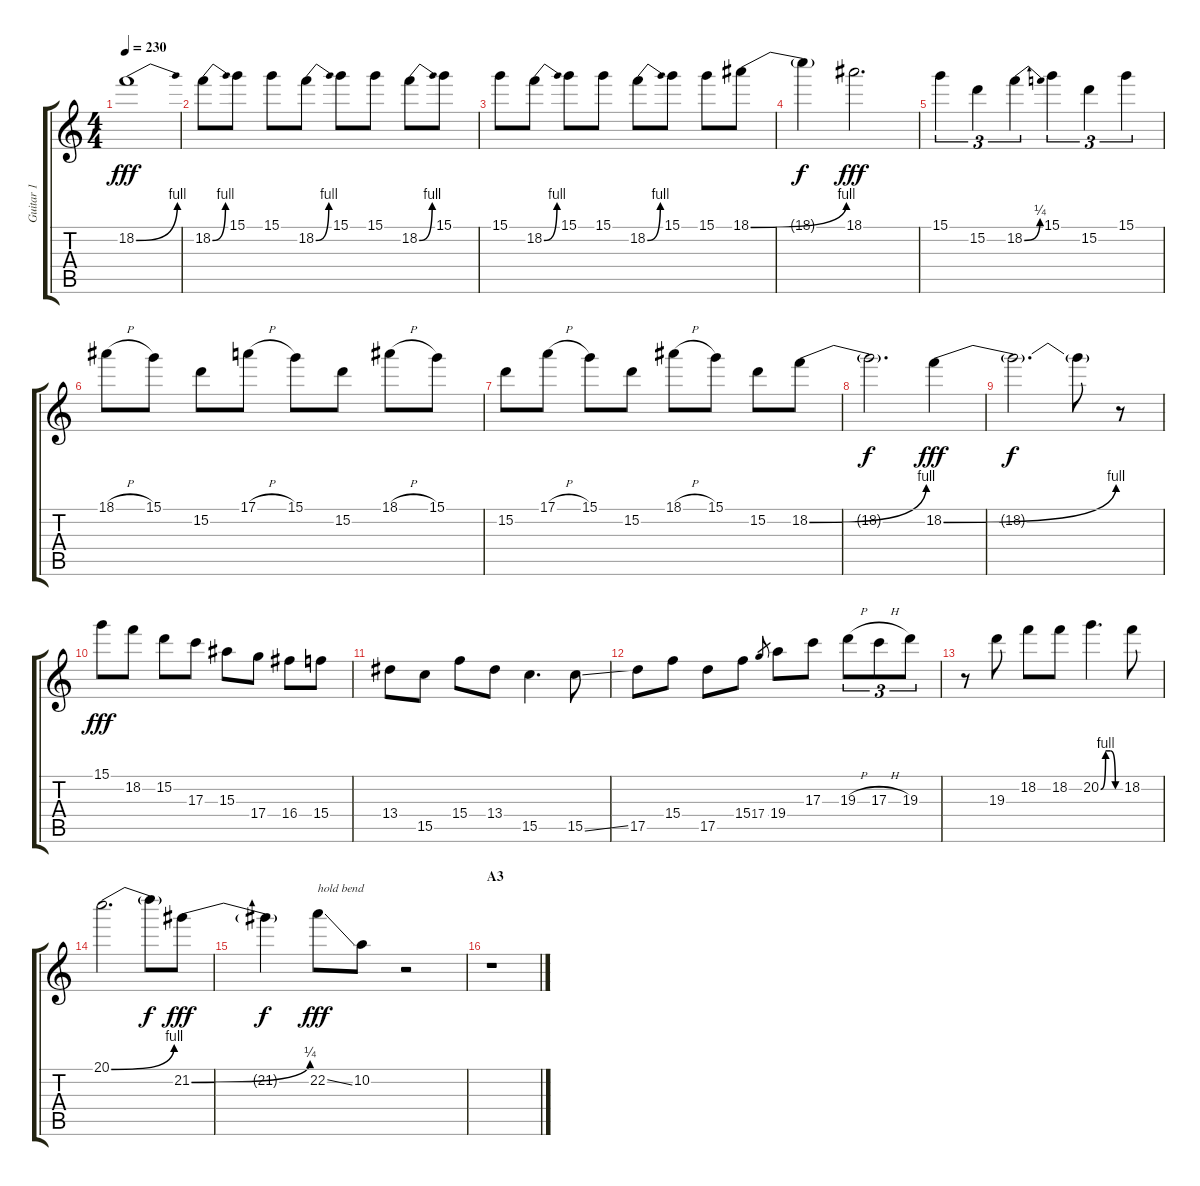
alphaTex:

\track ("Guitar 1" "Guitar 1") {instrument distortionguitar}
\staff {score tabs}
\tuning (E4 B3 G3 D3 A2 E2) {hide}
\ts (4 4)
\tempo 230
\clef g2
\ks c
18.2{be (bend 0 0 60 4)}.1{dy fff} |
18.2{be (bend 0 0 60 4)}.8 15.1.8 15.1.8 18.2{be (bend 0 0 60 4)}.8 15.1.8 15.1.8 18.2{be (bend 0 0 60 4)}.8 15.1.8 |
15.1.8 18.2{be (bend 0 0 60 4)}.8 15.1.8 15.1.8 18.2{be (bend 0 0 60 4)}.8 15.1.8 15.1.8 18.1{be (bend 0 0 60 4)}.8 |
18.1{t}.4{dy f} 18.1.2{d dy fff} |
15.1.4{tu (3 2)} 15.2.4{tu (3 2)} 18.2{be (bend 0 0 60 1)}.4{tu (3 2)} 15.1.4{tu (3 2)} 15.2.4{tu (3 2)} 15.1.4{tu (3 2)} |
18.1{h}.8 15.1.8 15.2.8 17.1{h}.8 15.1.8 15.2.8 18.1{h}.8 15.1.8 |
15.2.8 17.1{h}.8 15.1.8 15.2.8 18.1{h}.8 15.1.8 15.2.8 18.2{be (bend 0 0 60 4)}.8 |
18.2{t}.2{d dy f} 18.2{be (bend 0 0 60 4)}.4{dy fff} |
18.2{t}.2{d dy f} 18.2{t}.8 r.8 |
15.1.8{dy fff} 18.2.8 15.2.8 17.3.8 15.3.8 17.4.8 16.4.8 15.4.8 |
13.4.8 15.5.8 15.4.8 13.4.8 15.5.4{d} 15.5{ss}.8 |
17.5.8 15.4.8 17.5.8 15.4.8 17.4.8{gr} 19.4.8 17.3.8 19.3{h}.8{tu (3 2)} 17.3{h}.8{tu (3 2)} 19.3.8{tu (3 2)} |
r.8 19.3.8 18.2.8 18.2.8 20.2{be (custom 0 0 15 4 30 4 45 0 60 0)}.4{d} 18.2.8 |
20.1{be (bend 0 0 60 4)}.2{d} 20.1{t}.8{dy f} 21.2{be (bend 0 0 60 1)}.8{dy fff} |
21.2{t}.4{dy f} 22.2{ss}.8{txt "hold bend" dy fff} 10.2.8 r.2 |
\section ("" "A3")
r.1
